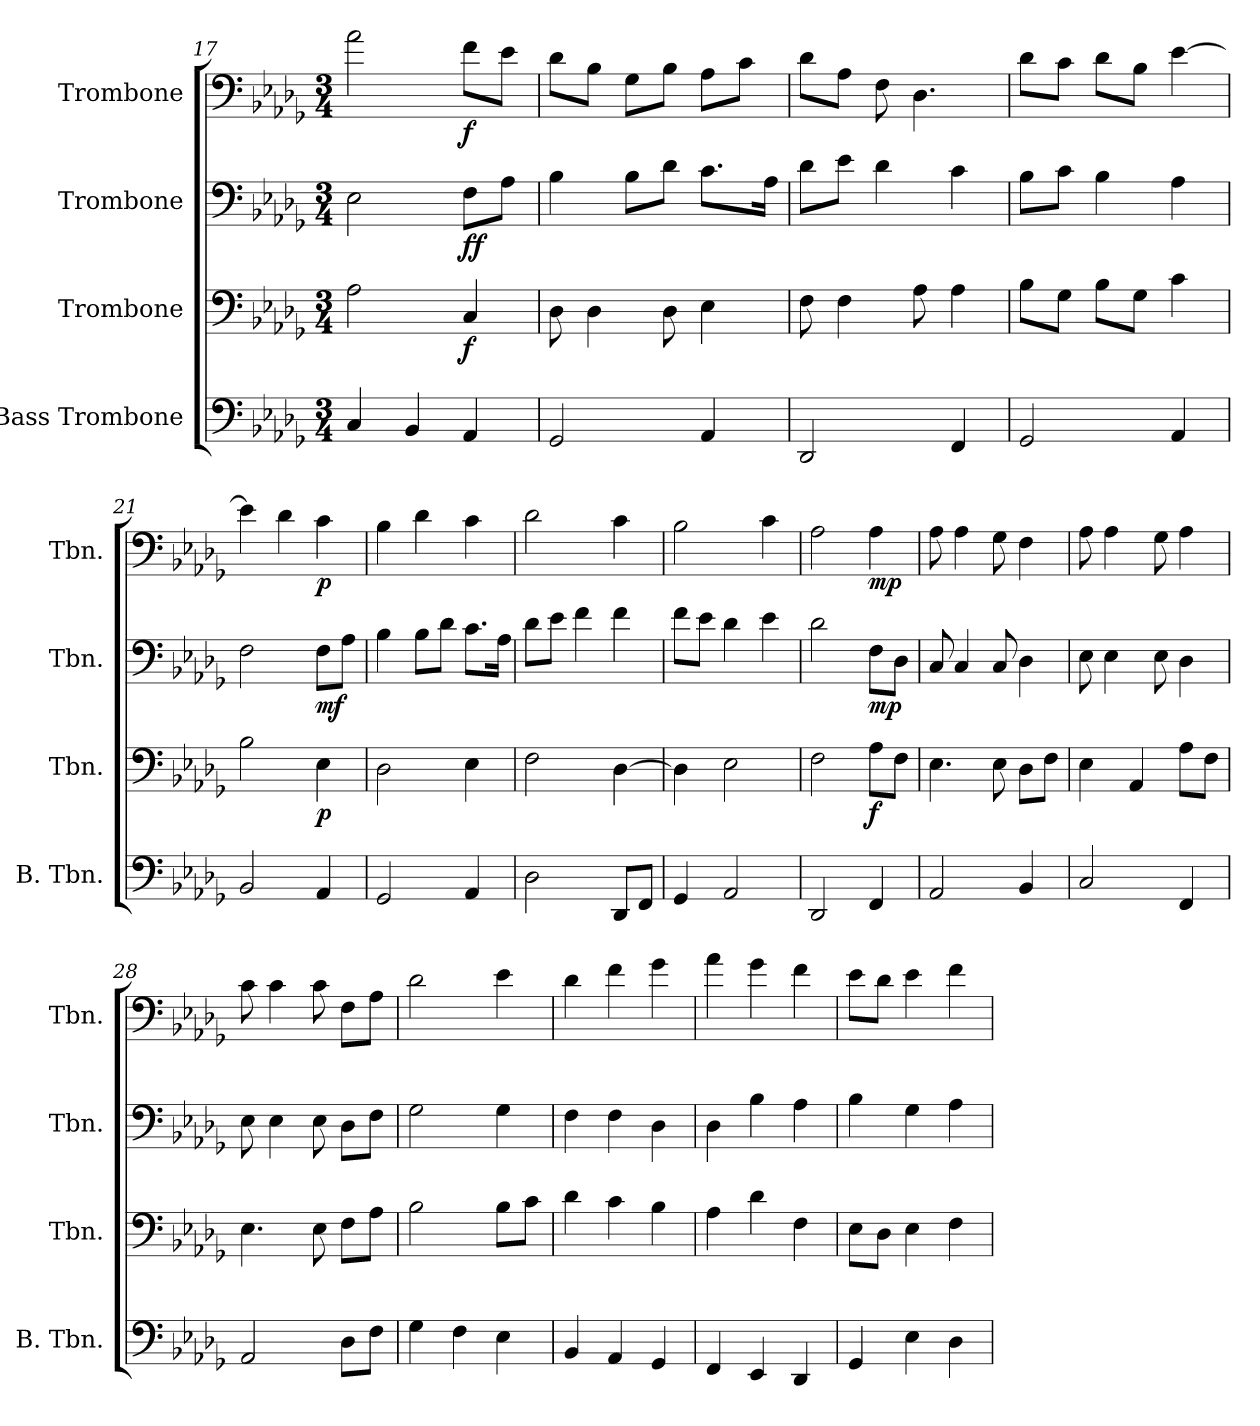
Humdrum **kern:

**kern	**kern	**dynam	**kern	**dynam	**kern	**dynam
*part4	*part3	*part3	*part2	*part2	*part1	*part1
*staff4	*staff3	*staff3	*staff2	*staff2	*staff1	*staff1
*I"Bass Trombone	*I"Trombone	*	*I"Trombone	*	*I"Trombone	*
*I'B. Tbn.	*I'Tbn.	*	*I'Tbn.	*	*I'Tbn.	*
*clefF4	*clefF4	*	*clefF4	*	*clefF4	*
*k[b-e-a-d-g-]	*k[b-e-a-d-g-]	*	*k[b-e-a-d-g-]	*	*k[b-e-a-d-g-]	*
*M3/4	*M3/4	*	*M3/4	*	*M3/4	*
=17	=17	=17	=17	=17	=17	=17
4C/	2A-\	.	2E-\	.	2a-\	.
4BB-/	.	.	.	.	.	.
!	!	!LO:DY:b	!	!LO:DY:b	!	!LO:DY:b
4AA-/	4C/	f	8F\L	ff	8f\L	f
.	.	.	8A-\J	.	8e-\J	.
=18	=18	=18	=18	=18	=18	=18
2GG-/	8D-\	.	4B-\	.	8d-\L	.
.	4D-\	.	.	.	8B-\J	.
.	.	.	8B-\L	.	8G-\L	.
.	8D-\	.	8d-\J	.	8B-\J	.
4AA-/	4E-\	.	8.c\L	.	8A-\L	.
.	.	.	.	.	8c\J	.
.	.	.	16A-\Jk	.	.	.
!!LO:LB:g=z
=19	=19	=19	=19	=19	=19	=19
2DD-/	8F\	.	8d-\L	.	8d-\L	.
.	4F\	.	8e-\J	.	8A-\J	.
.	.	.	4d-\	.	8F\	.
.	8A-\	.	.	.	4.D-\	.
4FF/	4A-\	.	4c\	.	.	.
=20	=20	=20	=20	=20	=20	=20
2GG-/	8B-\L	.	8B-\L	.	8d-\L	.
.	8G-\J	.	8c\J	.	8c\J	.
.	8B-\L	.	4B-\	.	8d-\L	.
.	8G-\J	.	.	.	8B-\J	.
4AA-/	4c\	.	4A-\	.	[4e-\	.
=21	=21	=21	=21	=21	=21	=21
2BB-/	2B-\	.	2F\	.	4e-\]	.
.	.	.	.	.	4d-\	.
!	!	!LO:DY:b	!	!LO:DY:b	!	!LO:DY:b
4AA-/	4E-\	p	8F\L	mf	4c\	p
.	.	.	8A-\J	.	.	.
=22	=22	=22	=22	=22	=22	=22
2GG-/	2D-\	.	4B-\	.	4B-\	.
.	.	.	8B-\L	.	4d-\	.
.	.	.	8d-\J	.	.	.
4AA-/	4E-\	.	8.c\L	.	4c\	.
.	.	.	16A-\Jk	.	.	.
=23	=23	=23	=23	=23	=23	=23
2D-\	2F\	.	8d-\L	.	2d-\	.
.	.	.	8e-\J	.	.	.
.	.	.	4f\	.	.	.
8DD-/L	[4D-\	.	4f\	.	4c\	.
8FF/J	.	.	.	.	.	.
=24	=24	=24	=24	=24	=24	=24
4GG-/	4D-\]	.	8f\L	.	2B-\	.
.	.	.	8e-\J	.	.	.
2AA-/	2E-\	.	4d-\	.	.	.
.	.	.	4e-\	.	4c\	.
!!LO:LB:g=z
=25	=25	=25	=25	=25	=25	=25
2DD-/	2F\	.	2d-\	.	2A-\	.
!	!	!LO:DY:b	!	!LO:DY:b	!	!LO:DY:b
4FF/	8A-\L	f	8F\L	mp	4A-\	mp
.	8F\J	.	8D-\J	.	.	.
=26	=26	=26	=26	=26	=26	=26
2AA-/	4.E-\	.	8C/	.	8A-\	.
.	.	.	4C/	.	4A-\	.
.	8E-\	.	8C/	.	8G-\	.
4BB-/	8D-\L	.	4D-\	.	4F\	.
.	8F\J	.	.	.	.	.
=27	=27	=27	=27	=27	=27	=27
2C/	4E-\	.	8E-\	.	8A-\	.
.	.	.	4E-\	.	4A-\	.
.	4AA-/	.	.	.	.	.
.	.	.	8E-\	.	8G-\	.
4FF/	8A-\L	.	4D-\	.	4A-\	.
.	8F\J	.	.	.	.	.
=28	=28	=28	=28	=28	=28	=28
2AA-/	4.E-\	.	8E-\	.	8c\	.
.	.	.	4E-\	.	4c\	.
.	8E-\	.	8E-\	.	8c\	.
8D-\L	8F\L	.	8D-\L	.	8F\L	.
8F\J	8A-\J	.	8F\J	.	8A-\J	.
=29	=29	=29	=29	=29	=29	=29
4G-\	2B-\	.	2G-\	.	2d-\	.
4F\	.	.	.	.	.	.
4E-\	8B-\L	.	4G-\	.	4e-\	.
.	8c\J	.	.	.	.	.
=30	=30	=30	=30	=30	=30	=30
4BB-/	4d-\	.	4F\	.	4d-\	.
4AA-/	4c\	.	4F\	.	4f\	.
4GG-/	4B-\	.	4D-\	.	4g-\	.
=31	=31	=31	=31	=31	=31	=31
4FF/	4A-\	.	4D-\	.	4a-\	.
4EE-/	4d-\	.	4B-\	.	4g-\	.
4DD-/	4F\	.	4A-\	.	4f\	.
!!LO:PB:g=z
=32	=32	=32	=32	=32	=32	=32
4GG-/	8E-\L	.	4B-\	.	8e-\L	.
.	8D-\J	.	.	.	8d-\J	.
4E-\	4E-\	.	4G-\	.	4e-\	.
4D-\	4F\	.	4A-\	.	4f\	.
=	=	=	=	=	=	=
*-	*-	*-	*-	*-	*-	*-
